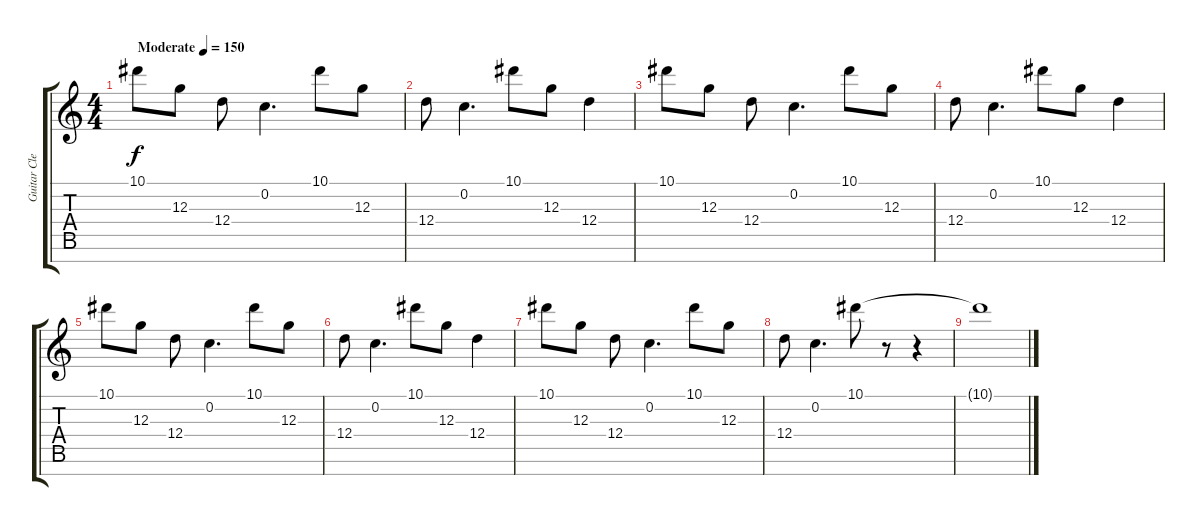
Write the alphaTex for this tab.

\track ("Guitar Clean" "Guitar Cle") {instrument electricguitarclean}
\staff {score tabs}
\tuning (F4 C4 G3 D3 Bb2 F2 C2) {hide}
\ts (4 4)
\tempo (150 "Moderate")
\clef g2
\ks c
10.1.8{dy f instrument electricguitarclean} 12.3.8 12.4.8 0.2.4{d} 10.1.8 12.3.8 |
12.4.8 0.2.4{d} 10.1.8 12.3.8 12.4.4 |
10.1.8 12.3.8 12.4.8 0.2.4{d} 10.1.8 12.3.8 |
12.4.8 0.2.4{d} 10.1.8 12.3.8 12.4.4 |
10.1.8 12.3.8 12.4.8 0.2.4{d} 10.1.8 12.3.8 |
12.4.8 0.2.4{d} 10.1.8 12.3.8 12.4.4 |
10.1.8 12.3.8 12.4.8 0.2.4{d} 10.1.8 12.3.8 |
12.4.8 0.2.4{d} 10.1.8 r.8 r.4 |
10.1{t}.1
